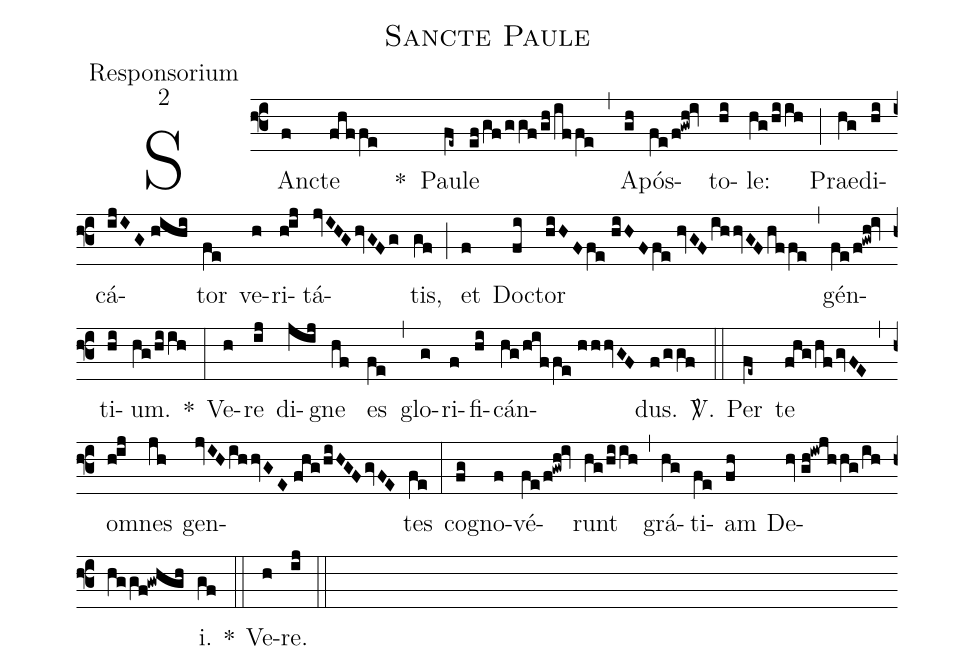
name:Sancte Paule;
office-part:Responsorium;
mode:2;
%%
(f3)SAn(f)cte(fhffe) (/)*(/) Pau(fe~)le(ef/gf/ggf/gh/iffe) (,) A(gh)pós(fe/f!gwh!iv)to(hi)le:(hg/hiih) (;) Prae(hg)di(hi)cá(ijIG//hihi)tor(fe) ve(h)ri(h!ij)tá(jvIHG/hvGFg)tis,(gf) (;) et(f) Doc(fi)tor(hiHF/fe//hiHF/fe//hvGF/ihhvGF/hffe) (,) gén(fe/f!gwh!iv)ti(hi)um.(hg/hiih) *(:) Ve(h)re(ij) di(jij)gne(hf) es(fe) (,) glo(g)ri(f)fi(hi)cán(hg/hiffe//hhhvGF)dus.(f/ggf)  <sp>V/</sp>.(::) Per(fe~) te(fhg/hf/gvFE) (,) om(h!ij)nes(jh) gen(jvIH/ihhvGE//fhg/hiHGF/gvFE)tes(fe) (:) co(fg)gno(f)vé(fe/f!gwh!iv)runt(hg/hiih) (,) grá(hg)ti(fe)am(fh) De(hv//gh!iwjhhg/ihhggf!gwhgh)i.(gf) *(::) Ve(h)re.(ij) (::)
